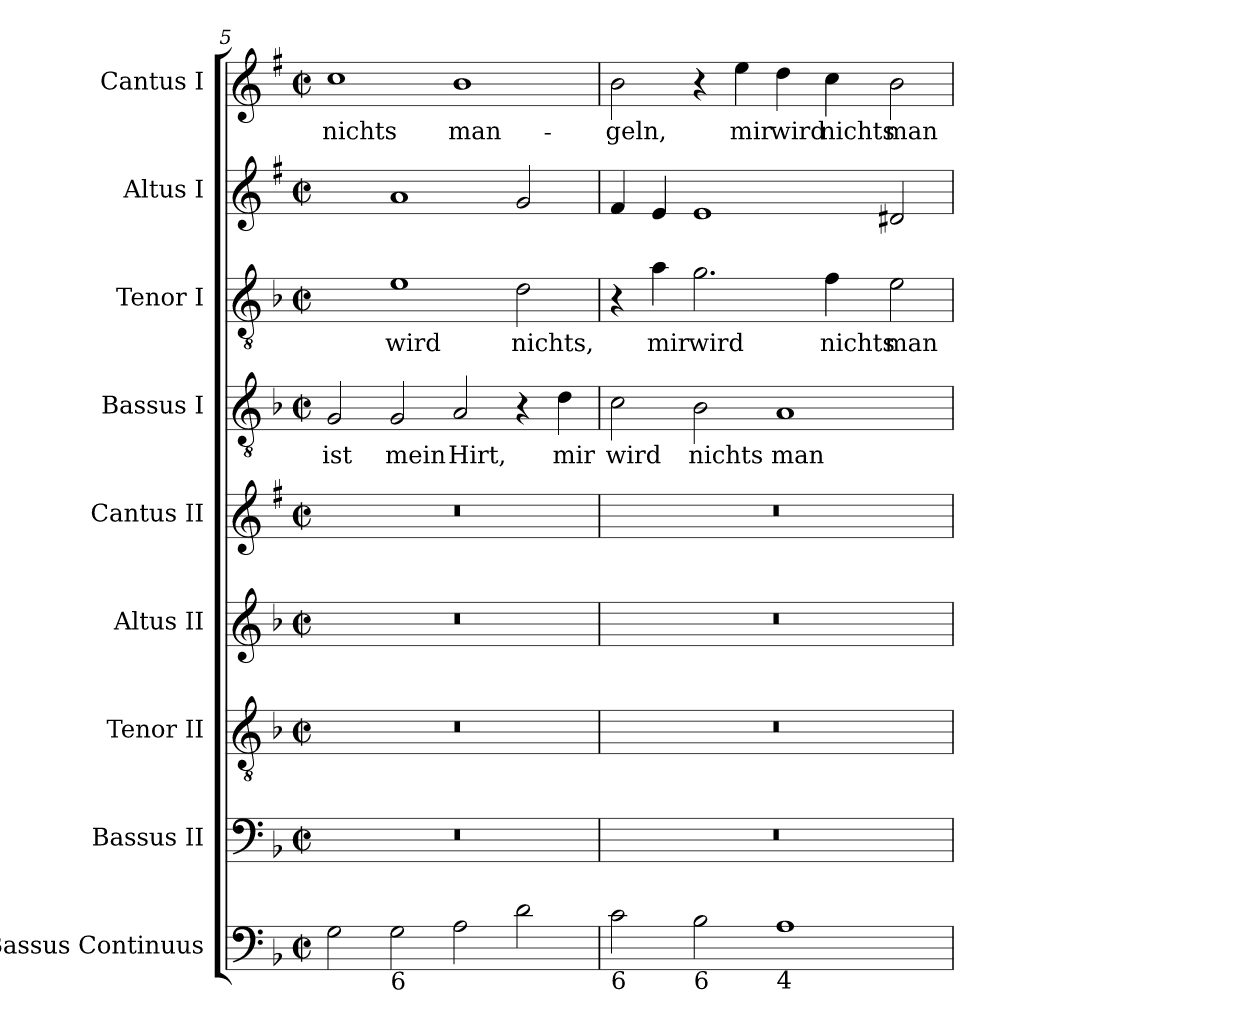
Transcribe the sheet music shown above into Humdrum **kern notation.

**kern	**kern	**kern	**kern	**kern	**kern	**text	**kern	**text	**kern	**kern	**text
*part9	*part8	*part7	*part6	*part5	*part4	*part4	*part3	*part3	*part2	*part1	*part1
*staff9	*staff8	*staff7	*staff6	*staff5	*staff4	*staff4	*staff3	*staff3	*staff2	*staff1	*staff1
*I"Bassus Continuus	*I"Bassus II	*I"Tenor II	*I"Altus II	*I"Cantus II	*I"Bassus I	*	*I"Tenor I	*	*I"Altus I	*I"Cantus I	*
*I'Bsn	*	*	*	*	*	*	*	*	*	*	*
!!LO:LB:g=z
*clefF4	*clefF4	*clefGv2	*clefG2	*clefG2	*clefGv2	*	*clefGv2	*	*clefG2	*clefG2	*
*	*	*	*	*ITrd1c2	*	*	*	*	*ITrd1c2	*ITrd1c2	*
*k[b-]	*k[b-]	*k[b-]	*k[b-]	*k[b-]	*k[b-]	*	*k[b-]	*	*k[b-]	*k[b-]	*
*F:	*F:	*F:	*F:	*F:	*F:	*	*F:	*	*F:	*F:	*
*M4/2	*M4/2	*M4/2	*M4/2	*M4/2	*M4/2	*	*M4/2	*	*M4/2	*M4/2	*
*met(c|)	*met(c|)	*met(c|)	*met(c|)	*met(c|)	*met(c|)	*	*met(c|)	*	*met(c|)	*met(c|)	*
=5	=5	=5	=5	=5	=5	=5	=5	=5	=5	=5	=5
!	!	!	!	!	!	!LO:LY:b	!	!	!	!	!LO:LY:b
2G	0r	0r	0r	0r	2G	ist	2fyy]	.	2ayy]	1b-	nichts
!LO:TX:b:t=6	!	!	!	!	!	!	!	!	!	!	!
!	!	!	!	!	!	!LO:LY:b	!	!LO:LY:b	!	!	!
2G	.	.	.	.	2G	mein	1e	wird	1g	.	.
!	!	!	!	!	!	!LO:LY:b	!	!	!	!	!LO:LY:b
2A	.	.	.	.	2A	Hirt,	.	.	.	1a	man-
!	!	!	!	!	!	!	!	!LO:LY:b	!	!	!
2d	.	.	.	.	4r	.	2d	nichts,	2f	.	.
!	!	!	!	!	!	!LO:LY:b	!	!	!	!	!
.	.	.	.	.	4d	mir	.	.	.	.	.
=6	=6	=6	=6	=6	=6	=6	=6	=6	=6	=6	=6
!LO:TX:b:t=6	!	!	!	!	!	!	!	!	!	!	!
!	!	!	!	!	!	!LO:LY:b	!	!	!	!	!LO:LY:b
2c	0r	0r	0r	0r	2c	wird	4r	.	4e	2a	-geln,
!	!	!	!	!	!	!	!	!LO:LY:b	!	!	!
.	.	.	.	.	.	.	4a	mir	4d	.	.
!LO:TX:b:t=6	!	!	!	!	!	!	!	!	!	!	!
!	!	!	!	!	!	!LO:LY:b	!	!LO:LY:b	!	!	!
2B-	.	.	.	.	2B-	nichts	2.g	wird	1d	4r	.
!	!	!	!	!	!	!	!	!	!	!	!LO:LY:b
.	.	.	.	.	.	.	.	.	.	4dd	mir
!LO:TX:b:t=4	!	!	!	!	!	!	!	!	!	!	!
!	!	!	!	!	!	!LO:LY:b	!	!	!	!	!LO:LY:b
1A	.	.	.	.	1A	man-	.	.	.	4cc	wird
!	!	!	!	!	!	!	!	!LO:LY:b	!	!	!LO:LY:b
.	.	.	.	.	.	.	4f	nichts	.	4b-	nichts
!	!	!	!	!	!	!	!	!LO:LY:b	!	!	!LO:LY:b
.	.	.	.	.	.	.	2e	man-	2c#X	2a	man-
=	=	=	=	=	=	=	=	=	=	=	=
*-	*-	*-	*-	*-	*-	*-	*-	*-	*-	*-	*-
